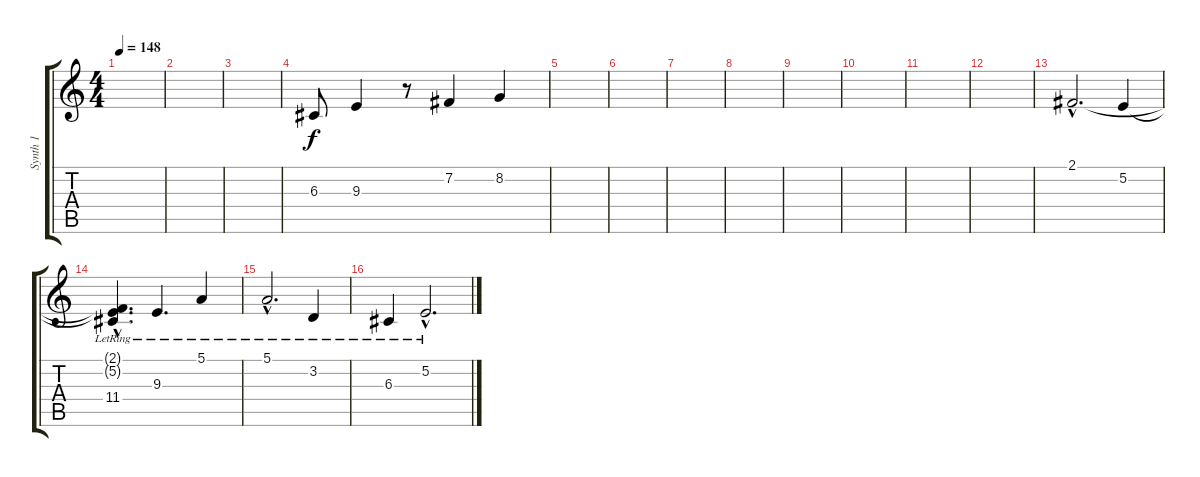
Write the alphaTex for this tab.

\track ("Synth 1" "Synth 1") {instrument synthstrings1}
\staff {score tabs}
\tuning (E4 B3 G3 D3 A2 E2) {hide}
\ts (4 4)
\tempo 148
\clef g2
\ks c
|
|
|
6.3.8{instrument ocarina} 9.3.4{instrument ocarina} r.8 7.2.4{instrument ocarina} 8.2.4{instrument ocarina} |
|
|
|
|
|
|
|
|
2.1{hac}.2{d instrument synthstrings1} 5.2.4{instrument synthstrings1} |
(2.1{hac t} 5.2{hac t} 11.4{hac lr}).4{d instrument synthstrings1} 9.3{lr}.4{d instrument synthstrings1} 5.1{lr}.4{instrument synthstrings1} |
5.1{hac lr}.2{d instrument synthstrings1} 3.2{lr}.4{instrument synthstrings1} |
6.3{lr}.4{instrument synthstrings1} 5.2{hac lr}.2{d instrument synthstrings1}
